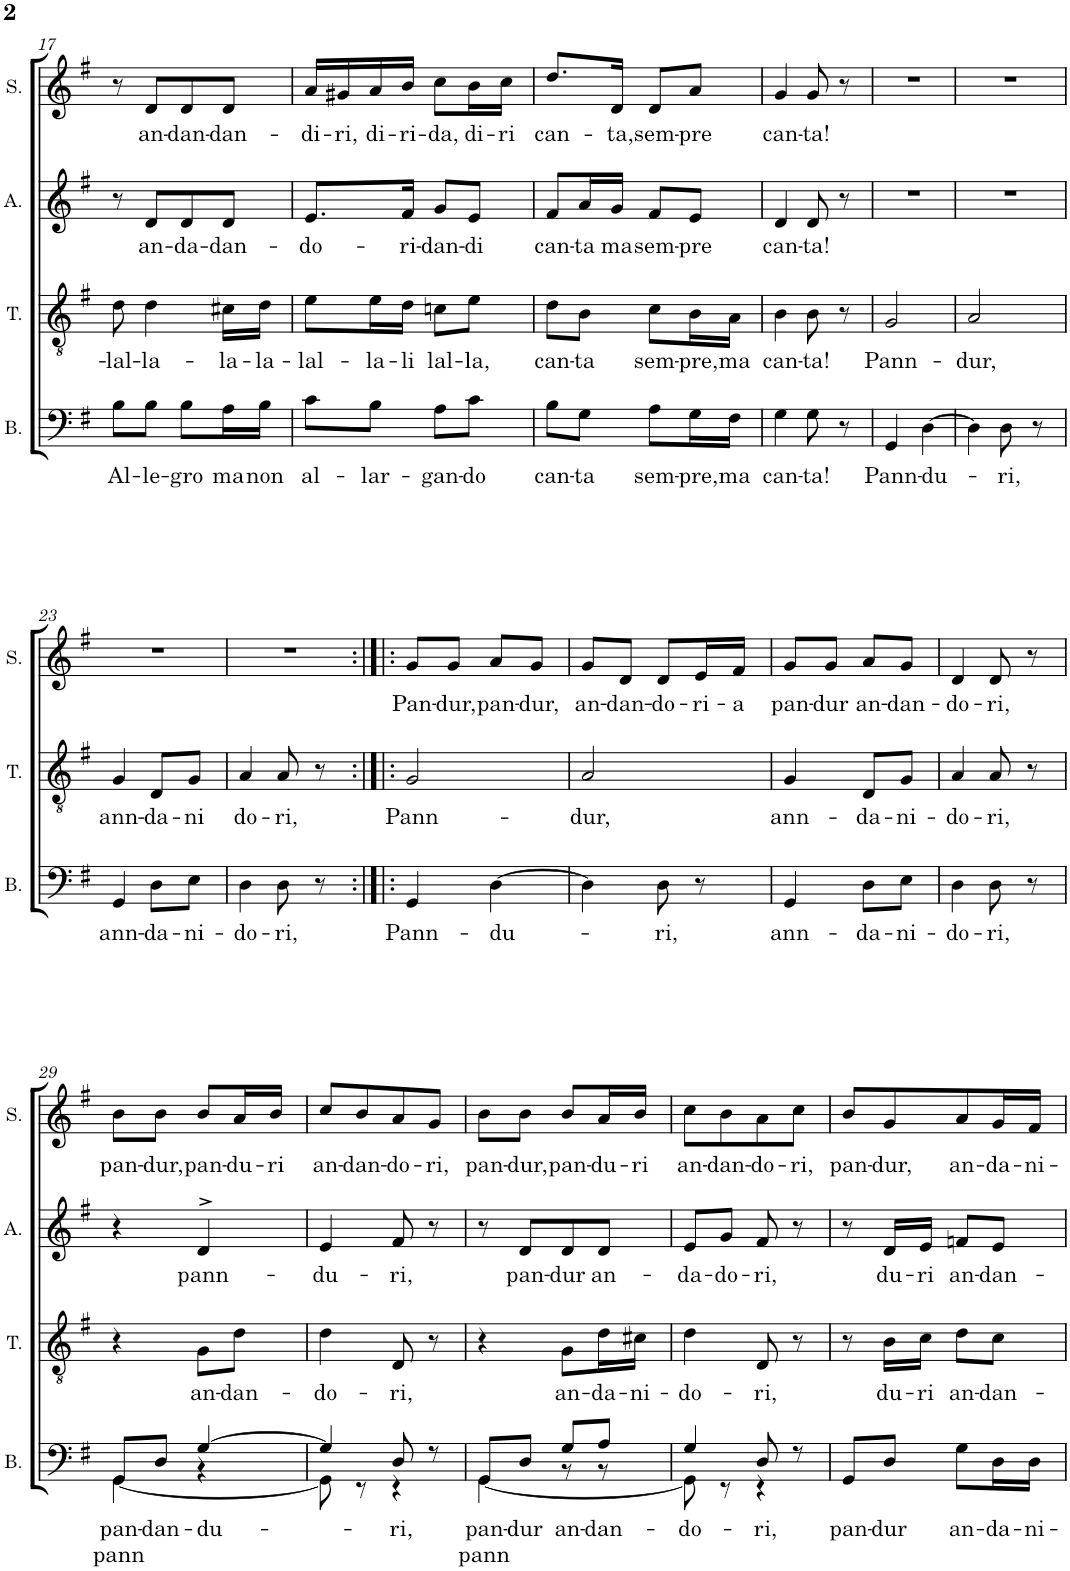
**kern	**text	**text	**kern	**text	**kern	**text	**kern	**text
*part4	*part4	*part4	*part3	*part3	*part2	*part2	*part1	*part1
*staff4	*staff4	*staff4	*staff3	*staff3	*staff2	*staff2	*staff1	*staff1
*I"Bass	*	*	*I"Tenor	*	*I"Alto	*	*I"Soprano	*
*I'B.	*	*	*I'T.	*	*I'A.	*	*I'S.	*
!!LO:PB:g=z
*clefF4	*	*	*clefGv2	*	*clefG2	*	*clefG2	*
*k[f#]	*	*	*k[f#]	*	*k[f#]	*	*k[f#]	*
*M2/4	*	*	*M2/4	*	*M2/4	*	*M2/4	*
=17	=17	=17	=17	=17	=17	=17	=17	=17
!	!LO:LY:b	!	!	!LO:LY:b	!	!	!	!
8B\L	Al-	.	8d\	-lal-	8r	.	8r	.
!	!LO:LY:b	!	!	!LO:LY:b	!	!LO:LY:b	!	!LO:LY:b
8B\J	-le-	.	4d\	-la-	8d/L	an-	8d/L	an-
!	!LO:LY:b	!	!	!	!	!LO:LY:b	!	!LO:LY:b
8B\L	-gro	.	.	.	8d/	-da-	8d/	-dan-
!	!LO:LY:b	!	!	!LO:LY:b	!	!LO:LY:b	!	!LO:LY:b
16A\L	ma	.	16c#X\LL	-la-	8d/J	-dan-	8d/J	-dan-
!	!LO:LY:b	!	!	!LO:LY:b	!	!	!	!
16B\JJ	non	.	16d\JJ	-la-	.	.	.	.
=18	=18	=18	=18	=18	=18	=18	=18	=18
!	!LO:LY:b	!	!	!LO:LY:b	!	!LO:LY:b	!	!LO:LY:b
8c\L	al-	.	8e\L	-lal-	8.e/L	-do-	16a/LL	-di-
!	!	!	!	!	!	!	!	!LO:LY:b
.	.	.	.	.	.	.	16g#X/	-ri,
!	!LO:LY:b	!	!	!LO:LY:b	!	!	!	!LO:LY:b
8B\J	-lar-	.	16e\L	-la-	.	.	16a/	di-
!	!	!	!	!LO:LY:b	!	!LO:LY:b	!	!LO:LY:b
.	.	.	16d\JJ	-li	16f#/Jk	-ri-	16b/JJ	-ri-
!	!LO:LY:b	!	!	!LO:LY:b	!	!LO:LY:b	!	!LO:LY:b
8A\L	-gan-	.	8cn\L	lal-	8g/L	-dan-	8cc\L	-da,
!	!LO:LY:b	!	!	!LO:LY:b	!	!LO:LY:b	!	!LO:LY:b
8c\J	-do	.	8e\J	-la,	8e/J	-di	16b\L	di-
!	!	!	!	!	!	!	!	!LO:LY:b
.	.	.	.	.	.	.	16cc\JJ	-ri
=19	=19	=19	=19	=19	=19	=19	=19	=19
!	!LO:LY:b	!	!	!LO:LY:b	!	!LO:LY:b	!	!LO:LY:b
8B\L	can-	.	8d\L	can-	8f#/L	can-	8.dd/L	can-
!	!LO:LY:b	!	!	!LO:LY:b	!	!LO:LY:b	!	!
8G\J	-ta	.	8B\J	-ta	16a/L	-ta	.	.
!	!	!	!	!	!	!LO:LY:b	!	!LO:LY:b
.	.	.	.	.	16g/JJ	ma	16d/Jk	-ta,
!	!LO:LY:b	!	!	!LO:LY:b	!	!LO:LY:b	!	!LO:LY:b
8A\L	sem-	.	8c\L	sem-	8f#/L	sem-	8d/L	sem-
!	!LO:LY:b	!	!	!LO:LY:b	!	!LO:LY:b	!	!LO:LY:b
16G\L	-pre,	.	16B\L	-pre,	8e/J	-pre	8a/J	-pre
!	!LO:LY:b	!	!	!LO:LY:b	!	!	!	!
16F#\JJ	ma	.	16A\JJ	ma	.	.	.	.
=20	=20	=20	=20	=20	=20	=20	=20	=20
!	!LO:LY:b	!	!	!LO:LY:b	!	!LO:LY:b	!	!LO:LY:b
4G\	can-	.	4B\	can-	4d/	can-	4g/	can-
!	!LO:LY:b	!	!	!LO:LY:b	!	!LO:LY:b	!	!LO:LY:b
8G\	-ta!	.	8B\	-ta!	8d/	-ta!	8g/	-ta!
8r	.	.	8r	.	8r	.	8r	.
=21	=21	=21	=21	=21	=21	=21	=21	=21
!	!LO:LY:b	!	!	!LO:LY:b	!	!	!	!
4GG/	Pann-	.	2G/	Pann-	2r	.	2r	.
!	!LO:LY:b	!	!	!	!	!	!	!
[4D\	-du-	.	.	.	.	.	.	.
=22	=22	=22	=22	=22	=22	=22	=22	=22
!	!	!	!	!LO:LY:b	!	!	!	!
4D\]	.	.	2A/	-dur,	2r	.	2r	.
!	!LO:LY:b	!	!	!	!	!	!	!
8D\	-ri,	.	.	.	.	.	.	.
8r	.	.	.	.	.	.	.	.
!!LO:LB:g=z
=23	=23	=23	=23	=23	=23	=23	=23	=23
!	!LO:LY:b	!	!	!LO:LY:b	!	!	!	!
4GG/	ann-	.	4G/	ann-	2r	.	2r	.
!	!LO:LY:b	!	!	!LO:LY:b	!	!	!	!
8D\L	-da-	.	8D/L	-da-	.	.	.	.
!	!LO:LY:b	!	!	!LO:LY:b	!	!	!	!
8E\J	-ni-	.	8G/J	-ni	.	.	.	.
=24	=24	=24	=24	=24	=24	=24	=24	=24
!	!LO:LY:b	!	!	!LO:LY:b	!	!	!	!
4D\	-do-	.	4A/	do-	2r	.	2r	.
!	!LO:LY:b	!	!	!LO:LY:b	!	!	!	!
8D\	-ri,	.	8A/	-ri,	.	.	.	.
8r	.	.	8r	.	.	.	.	.
=25:|!|:	=25:|!|:	=25:|!|:	=25:|!|:	=25:|!|:	=25:|!|:	=25:|!|:	=25:|!|:	=25:|!|:
!	!LO:LY:b	!	!	!LO:LY:b	!	!	!	!LO:LY:b
4GG/	Pann-	.	2G/	Pann-	2r	.	8g/L	Pan-
!	!	!	!	!	!	!	!	!LO:LY:b
.	.	.	.	.	.	.	8g/J	-dur,
!	!LO:LY:b	!	!	!	!	!	!	!LO:LY:b
[4D\	-du-	.	.	.	.	.	8a/L	pan-
!	!	!	!	!	!	!	!	!LO:LY:b
.	.	.	.	.	.	.	8g/J	-dur,
=26	=26	=26	=26	=26	=26	=26	=26	=26
!	!	!	!	!LO:LY:b	!	!	!	!LO:LY:b
4D\]	.	.	2A/	-dur,	2r	.	8g/L	an-
!	!	!	!	!	!	!	!	!LO:LY:b
.	.	.	.	.	.	.	8d/J	-dan-
!	!LO:LY:b	!	!	!	!	!	!	!LO:LY:b
8D\	-ri,	.	.	.	.	.	8d/L	-do-
!	!	!	!	!	!	!	!	!LO:LY:b
8r	.	.	.	.	.	.	16e/L	-ri-
!	!	!	!	!	!	!	!	!LO:LY:b
.	.	.	.	.	.	.	16f#/JJ	-a
=27	=27	=27	=27	=27	=27	=27	=27	=27
!	!LO:LY:b	!	!	!LO:LY:b	!	!	!	!LO:LY:b
4GG/	ann-	.	4G/	ann-	2r	.	8g/L	pan-
!	!	!	!	!	!	!	!	!LO:LY:b
.	.	.	.	.	.	.	8g/J	-dur
!	!LO:LY:b	!	!	!LO:LY:b	!	!	!	!LO:LY:b
8D\L	-da-	.	8D/L	-da-	.	.	8a/L	an-
!	!LO:LY:b	!	!	!LO:LY:b	!	!	!	!LO:LY:b
8E\J	-ni-	.	8G/J	-ni-	.	.	8g/J	-dan-
=28	=28	=28	=28	=28	=28	=28	=28	=28
!	!LO:LY:b	!	!	!LO:LY:b	!	!	!	!LO:LY:b
4D\	-do-	.	4A/	-do-	2r	.	4d/	-do-
!	!LO:LY:b	!	!	!LO:LY:b	!	!	!	!LO:LY:b
8D\	-ri,	.	8A/	-ri,	.	.	8d/	-ri,
8r	.	.	8r	.	.	.	8r	.
!!LO:LB:g=z
=29	=29	=29	=29	=29	=29	=29	=29	=29
!	!LO:LY:b	!LO:LY:b	!	!	!	!	!	!LO:LY:b
*^	*	*	*	*	*	*	*	*
[<8GG/L	4GG\	pan-	pann	4r	.	4r	.	8b\L	pan-
!	!	!LO:LY:b	!	!	!	!	!	!	!LO:LY:b
8D/J	.	-dan-	.	.	.	.	.	8b\J	-dur,
!	!	!LO:LY:b	!	!	!LO:LY:b	!	!LO:LY:b	!	!LO:LY:b
[4G/	4r	-du-	.	8G\L	an-	4d^>/	pann-	8b/L	pan-
!	!	!	!	!	!LO:LY:b	!	!	!	!LO:LY:b
.	.	.	.	8d\J	-dan-	.	.	16a/L	-du-
!	!	!	!	!	!	!	!	!	!LO:LY:b
.	.	.	.	.	.	.	.	16b/JJ	-ri
=30	=30	=30	=30	=30	=30	=30	=30	=30	=30
!	!	!	!	!	!LO:LY:b	!	!LO:LY:b	!	!LO:LY:b
4G/]	8GG\]	.	.	4d\	-do-	4e/	-du-	8cc/L	an-
!	!	!	!	!	!	!	!	!	!LO:LY:b
.	8r	.	.	.	.	.	.	8b/	-dan-
!	!	!LO:LY:b	!	!	!LO:LY:b	!	!LO:LY:b	!	!LO:LY:b
8D/	4r	-ri,	.	8D/	-ri,	8f#/	-ri,	8a/	-do-
!	!	!	!	!	!	!	!	!	!LO:LY:b
8r	.	.	.	8r	.	8r	.	8g/J	-ri,
=31	=31	=31	=31	=31	=31	=31	=31	=31	=31
!	!	!LO:LY:b	!LO:LY:b	!	!	!	!	!	!LO:LY:b
[<8GG/L	4GG\	pan-	pann	4r	.	8r	.	8b\L	pan-
!	!	!LO:LY:b	!	!	!	!	!LO:LY:b	!	!LO:LY:b
8D/J	.	-dur	.	.	.	8d/L	pan-	8b\J	-dur,
!	!	!LO:LY:b	!	!	!LO:LY:b	!	!LO:LY:b	!	!LO:LY:b
8G/L	8r	an-	.	8G\L	an-	8d/	-dur	8b/L	pan-
!	!	!LO:LY:b	!	!	!LO:LY:b	!	!LO:LY:b	!	!LO:LY:b
8A/J	8r	-dan-	.	16d\L	-da-	8d/J	an-	16a/L	-du-
!	!	!	!	!	!LO:LY:b	!	!	!	!LO:LY:b
.	.	.	.	16c#X\JJ	-ni-	.	.	16b/JJ	-ri
=32	=32	=32	=32	=32	=32	=32	=32	=32	=32
!	!	!LO:LY:b	!	!	!LO:LY:b	!	!LO:LY:b	!	!LO:LY:b
4G/	8GG\]	-do-	.	4d\	-do-	8e/L	-da-	8cc\L	an-
!	!	!	!	!	!	!	!LO:LY:b	!	!LO:LY:b
.	8r	.	.	.	.	8g/J	-do-	8b\	-dan-
!	!	!LO:LY:b	!	!	!LO:LY:b	!	!LO:LY:b	!	!LO:LY:b
8D/	4r	-ri,	.	8D/	-ri,	8f#/	-ri,	8a\	-do-
!	!	!	!	!	!	!	!	!	!LO:LY:b
8r	.	.	.	8r	.	8r	.	8cc\J	-ri,
*v	*v	*	*	*	*	*	*	*	*
=33	=33	=33	=33	=33	=33	=33	=33	=33
!	!LO:LY:b	!	!	!	!	!	!	!LO:LY:b
8GG/L	pan-	.	8r	.	8r	.	8b/L	pan-
!	!LO:LY:b	!	!	!LO:LY:b	!	!LO:LY:b	!	!LO:LY:b
8D/J	-dur	.	16B\LL	du-	16d/LL	du-	8g/	-dur,
!	!	!	!	!LO:LY:b	!	!LO:LY:b	!	!
.	.	.	16c\JJ	-ri	16e/JJ	-ri	.	.
!	!LO:LY:b	!	!	!LO:LY:b	!	!LO:LY:b	!	!LO:LY:b
8G\L	an-	.	8d\L	an-	8fn/L	an-	8a/	an-
!	!LO:LY:b	!	!	!LO:LY:b	!	!LO:LY:b	!	!LO:LY:b
16D\L	-da-	.	8c\J	-dan-	8e/J	-dan-	16g/L	-da-
!	!LO:LY:b	!	!	!	!	!	!	!LO:LY:b
16D\JJ	-ni-	.	.	.	.	.	16f#/JJ	-ni-
=	=	=	=	=	=	=	=	=
*-	*-	*-	*-	*-	*-	*-	*-	*-
